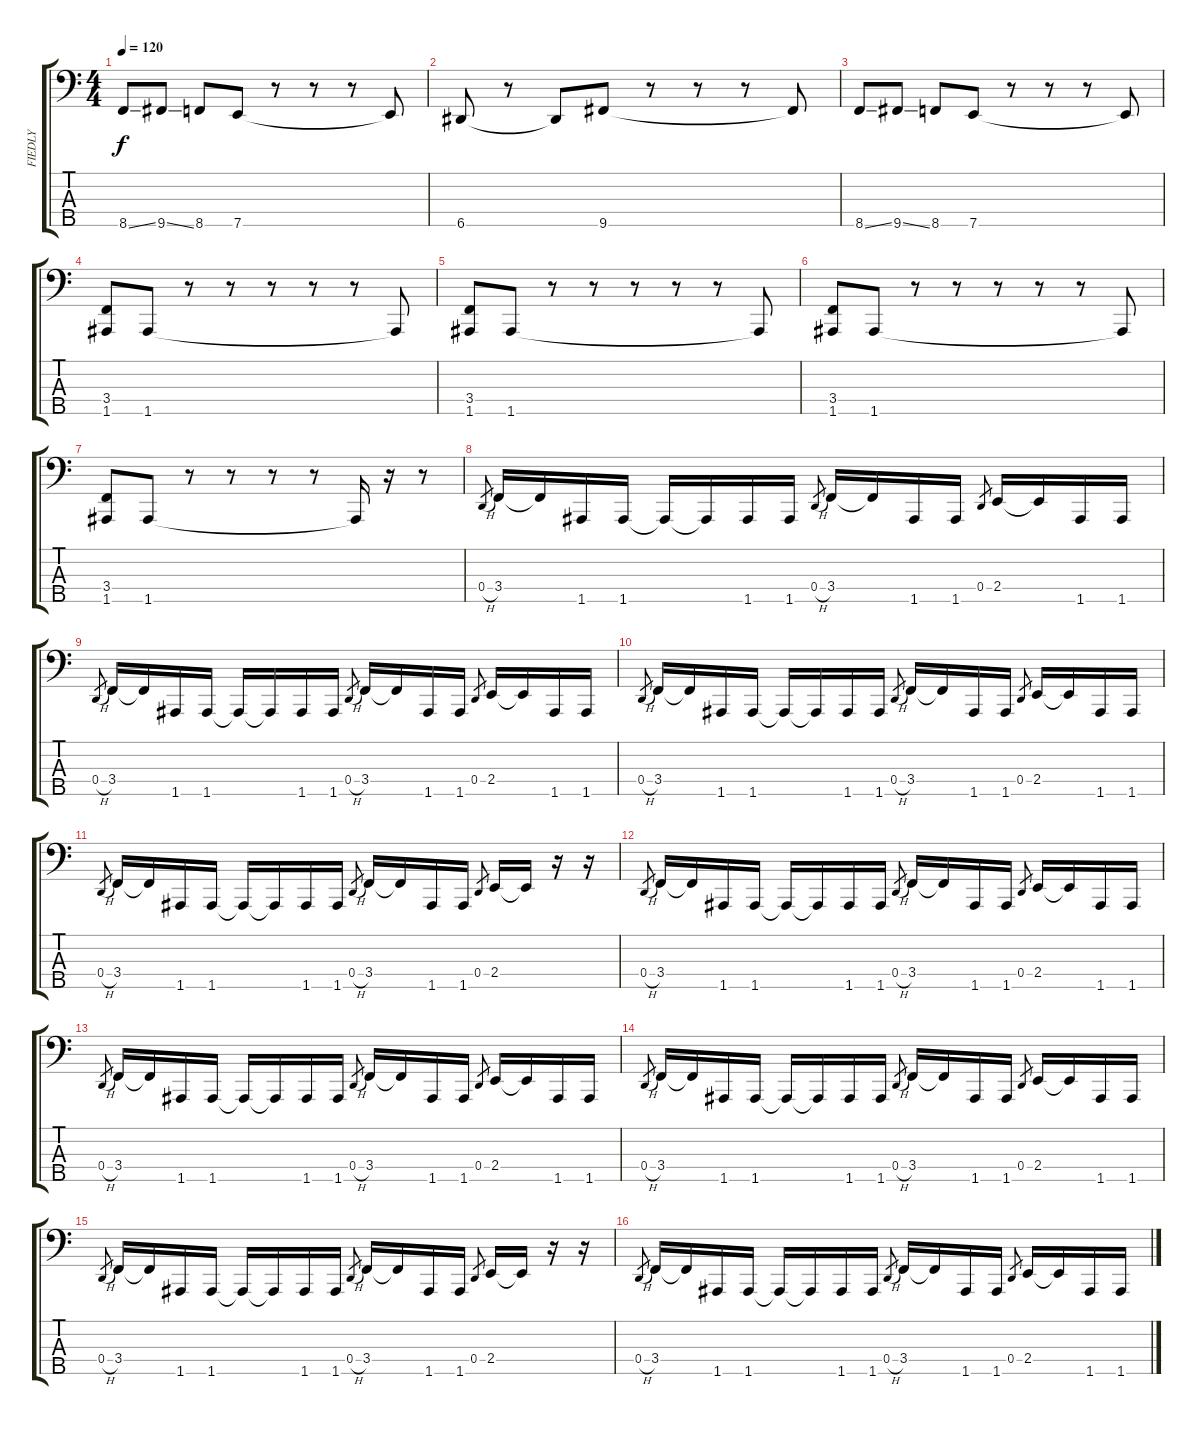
\track ("FIEDLY" "FIEDLY") {instrument slapbass1}
\staff {score tabs}
\tuning (F2 C2 G1 D1 A0) {hide}
\ts (4 4)
\tempo 120
\clef f4
\ks c
8.5{ss}.8{dy f} 9.5{ss}.8 8.5.8 7.5.8 r.8 r.8 r.8 7.5{t}.8 |
6.5.8 r.8 6.5{t}.8 9.5.8 r.8 r.8 r.8 9.5{t}.8 |
8.5{ss}.8 9.5{ss}.8 8.5.8 7.5.8 r.8 r.8 r.8 7.5{t}.8 |
(3.4 1.5).8 1.5.8 r.8 r.8 r.8 r.8 r.8 1.5{t}.8 |
(3.4 1.5).8 1.5.8 r.8 r.8 r.8 r.8 r.8 1.5{t}.8 |
(3.4 1.5).8 1.5.8 r.8 r.8 r.8 r.8 r.8 1.5{t}.8 |
(3.4 1.5).8 1.5.8 r.8 r.8 r.8 r.8 1.5{t}.16 r.16 r.8 |
0.4{h}.8{gr} 3.4.16 3.4{t}.16 1.5.16 1.5.16 1.5{t}.16 1.5{t}.16 1.5.16 1.5.16 0.4{h}.8{gr} 3.4.16 3.4{t}.16 1.5.16 1.5.16 0.4.8{gr} 2.4.16 2.4{t}.16 1.5.16 1.5.16 |
0.4{h}.8{gr} 3.4.16 3.4{t}.16 1.5.16 1.5.16 1.5{t}.16 1.5{t}.16 1.5.16 1.5.16 0.4{h}.8{gr} 3.4.16 3.4{t}.16 1.5.16 1.5.16 0.4.8{gr} 2.4.16 2.4{t}.16 1.5.16 1.5.16 |
0.4{h}.8{gr} 3.4.16 3.4{t}.16 1.5.16 1.5.16 1.5{t}.16 1.5{t}.16 1.5.16 1.5.16 0.4{h}.8{gr} 3.4.16 3.4{t}.16 1.5.16 1.5.16 0.4.8{gr} 2.4.16 2.4{t}.16 1.5.16 1.5.16 |
0.4{h}.8{gr} 3.4.16 3.4{t}.16 1.5.16 1.5.16 1.5{t}.16 1.5{t}.16 1.5.16 1.5.16 0.4{h}.8{gr} 3.4.16 3.4{t}.16 1.5.16 1.5.16 0.4.8{gr} 2.4.16 2.4{t}.16 r.16 r.16 |
0.4{h}.8{gr} 3.4.16 3.4{t}.16 1.5.16 1.5.16 1.5{t}.16 1.5{t}.16 1.5.16 1.5.16 0.4{h}.8{gr} 3.4.16 3.4{t}.16 1.5.16 1.5.16 0.4.8{gr} 2.4.16 2.4{t}.16 1.5.16 1.5.16 |
0.4{h}.8{gr} 3.4.16 3.4{t}.16 1.5.16 1.5.16 1.5{t}.16 1.5{t}.16 1.5.16 1.5.16 0.4{h}.8{gr} 3.4.16 3.4{t}.16 1.5.16 1.5.16 0.4.8{gr} 2.4.16 2.4{t}.16 1.5.16 1.5.16 |
0.4{h}.8{gr} 3.4.16 3.4{t}.16 1.5.16 1.5.16 1.5{t}.16 1.5{t}.16 1.5.16 1.5.16 0.4{h}.8{gr} 3.4.16 3.4{t}.16 1.5.16 1.5.16 0.4.8{gr} 2.4.16 2.4{t}.16 1.5.16 1.5.16 |
0.4{h}.8{gr} 3.4.16 3.4{t}.16 1.5.16 1.5.16 1.5{t}.16 1.5{t}.16 1.5.16 1.5.16 0.4{h}.8{gr} 3.4.16 3.4{t}.16 1.5.16 1.5.16 0.4.8{gr} 2.4.16 2.4{t}.16 r.16 r.16 |
0.4{h}.8{gr} 3.4.16 3.4{t}.16 1.5.16 1.5.16 1.5{t}.16 1.5{t}.16 1.5.16 1.5.16 0.4{h}.8{gr} 3.4.16 3.4{t}.16 1.5.16 1.5.16 0.4.8{gr} 2.4.16 2.4{t}.16 1.5.16 1.5.16
